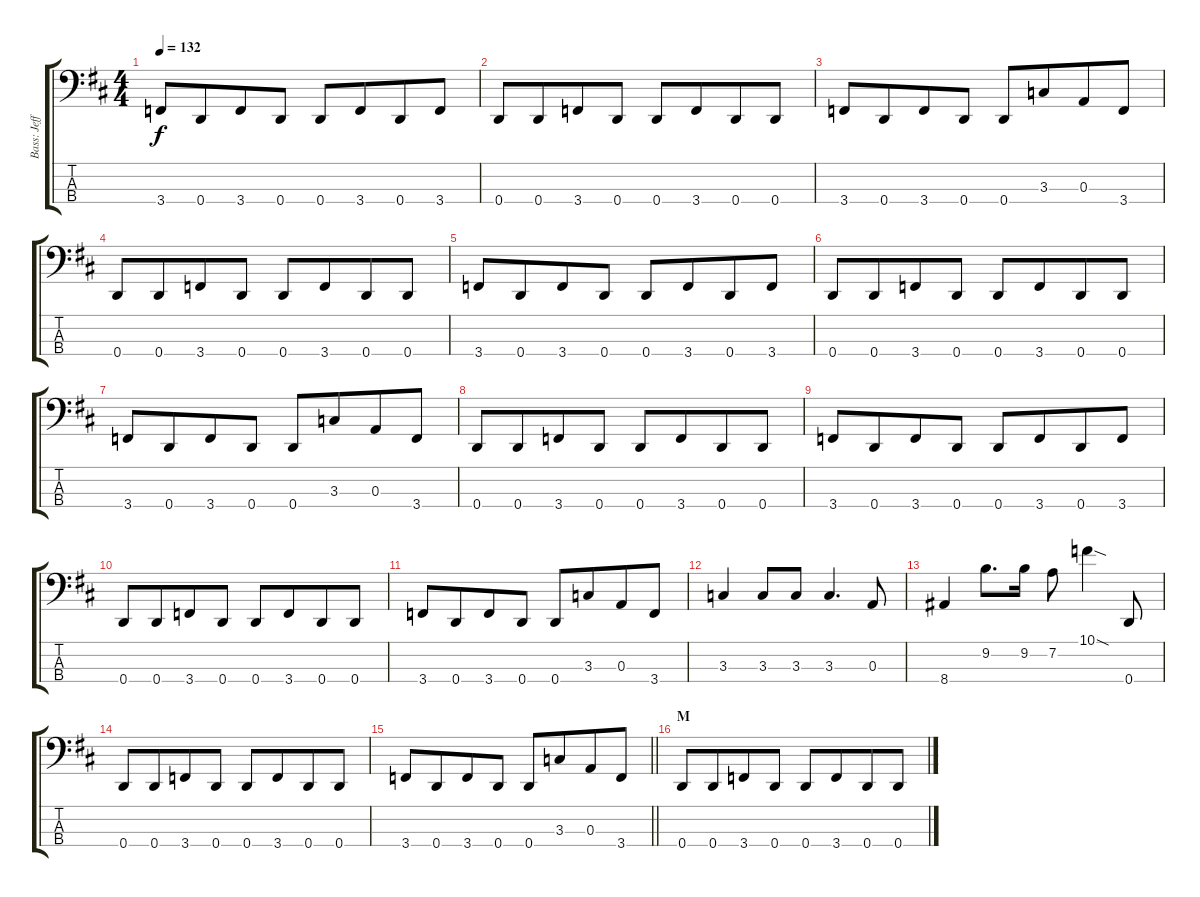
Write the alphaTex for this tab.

\track ("Bass: Jeff" "Bass: Jeff") {instrument electricbassfinger}
\staff {score tabs}
\tuning (G2 D2 A1 D1) {hide}
\ts (4 4)
\tempo 132
\clef f4
\ks d
3.4.8{dy f} 0.4.8{beam merge} 3.4.8 0.4.8 0.4.8 3.4.8{beam merge} 0.4.8 3.4.8 |
0.4.8 0.4.8{beam merge} 3.4.8 0.4.8 0.4.8 3.4.8{beam merge} 0.4.8 0.4.8 |
3.4.8 0.4.8{beam merge} 3.4.8 0.4.8 0.4.8 3.3.8{beam merge} 0.3.8 3.4.8 |
0.4.8 0.4.8{beam merge} 3.4.8 0.4.8 0.4.8 3.4.8{beam merge} 0.4.8 0.4.8 |
3.4.8 0.4.8{beam merge} 3.4.8 0.4.8 0.4.8 3.4.8{beam merge} 0.4.8 3.4.8 |
0.4.8 0.4.8{beam merge} 3.4.8 0.4.8 0.4.8 3.4.8{beam merge} 0.4.8 0.4.8 |
3.4.8 0.4.8{beam merge} 3.4.8 0.4.8 0.4.8 3.3.8{beam merge} 0.3.8 3.4.8 |
0.4.8 0.4.8{beam merge} 3.4.8 0.4.8 0.4.8 3.4.8{beam merge} 0.4.8 0.4.8 |
3.4.8 0.4.8{beam merge} 3.4.8 0.4.8 0.4.8 3.4.8{beam merge} 0.4.8 3.4.8 |
0.4.8 0.4.8{beam merge} 3.4.8 0.4.8 0.4.8 3.4.8{beam merge} 0.4.8 0.4.8 |
3.4.8 0.4.8{beam merge} 3.4.8 0.4.8 0.4.8 3.3.8{beam merge} 0.3.8 3.4.8 |
3.3.4 3.3.8 3.3.8 3.3.4{d} 0.3.8 |
8.4.4 9.2.8{d} 9.2.16 7.2.8 10.1{sod}.4 0.4.8 |
0.4.8 0.4.8{beam merge} 3.4.8 0.4.8 0.4.8 3.4.8{beam merge} 0.4.8 0.4.8 |
\barLineRight lightlight
3.4.8 0.4.8{beam merge} 3.4.8 0.4.8 0.4.8 3.3.8{beam merge} 0.3.8 3.4.8 |
\section ("" "M")
0.4.8 0.4.8{beam merge} 3.4.8 0.4.8 0.4.8 3.4.8{beam merge} 0.4.8 0.4.8
